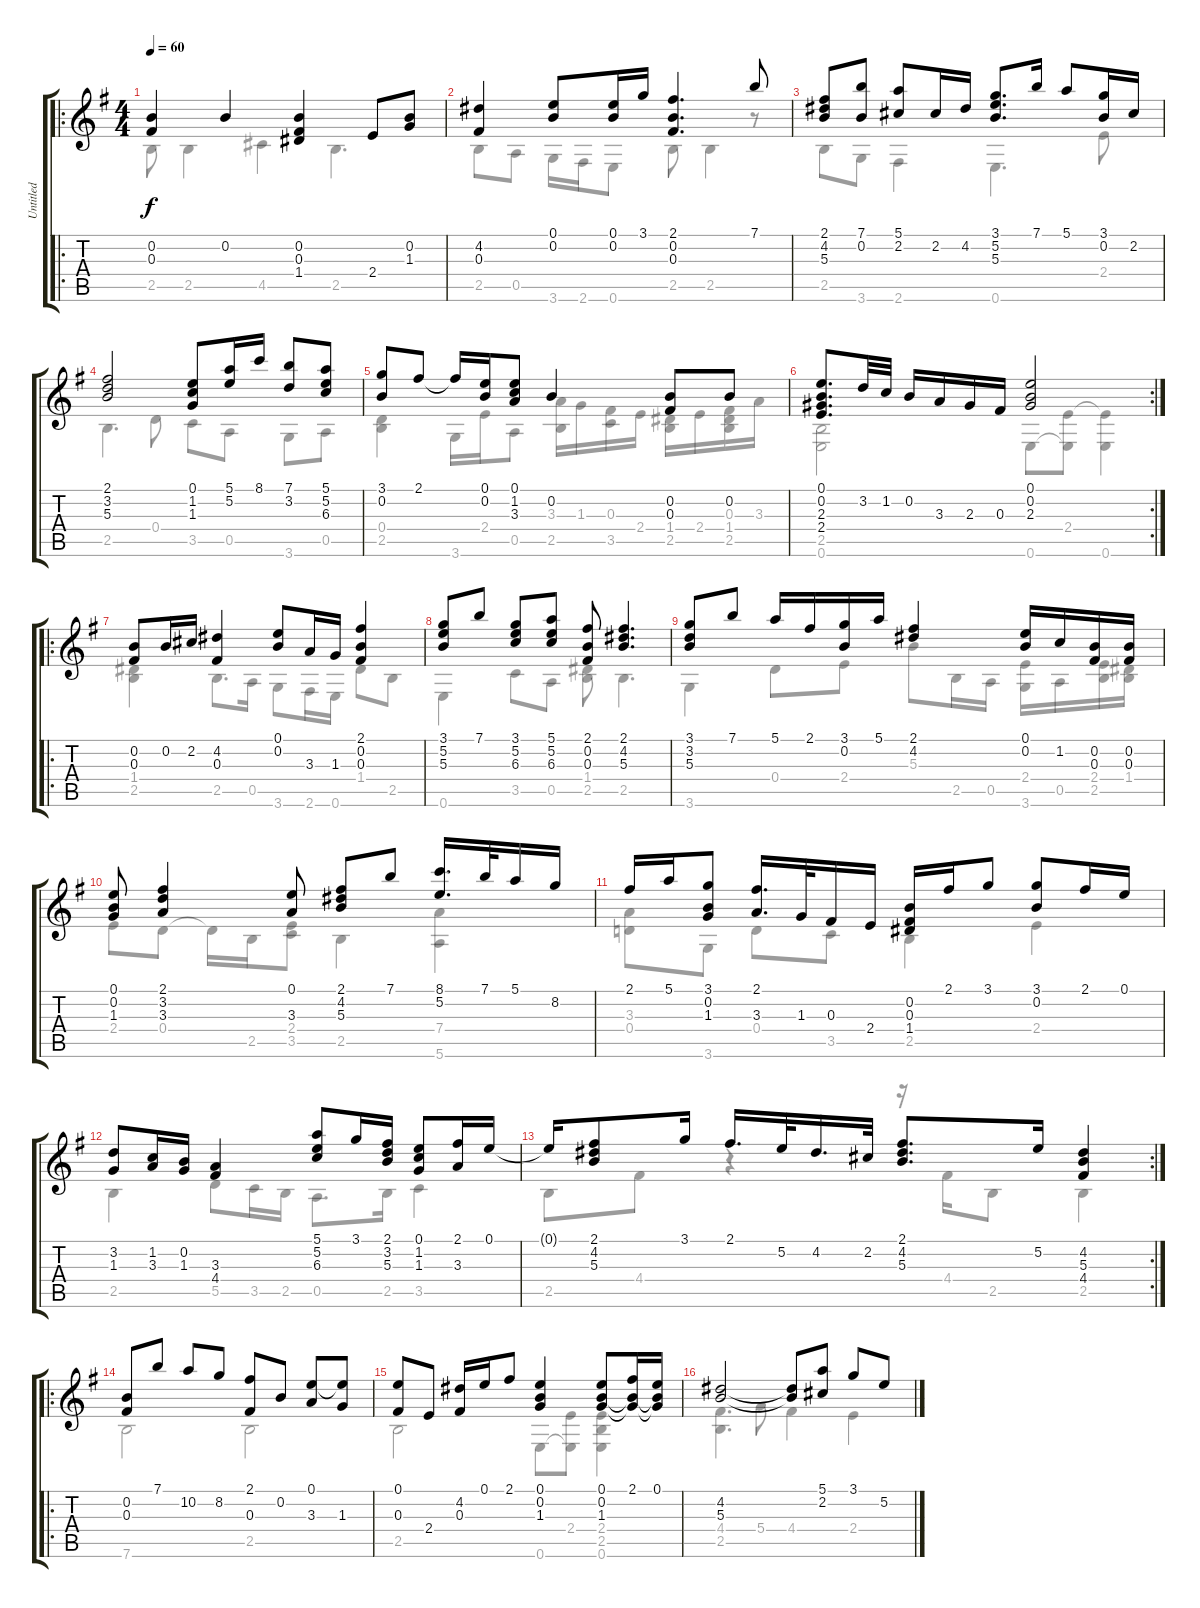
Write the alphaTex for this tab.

\track ("Untitled" "Untitled") {instrument acousticguitarnylon}
\staff {score tabs}
\tuning (E4 B3 Gb3 D3 A2 E2) {hide}
\voice
\ro
\ts (4 4)
\tempo 60
\clef g2
\ks g
(0.2 0.3).4{dy f instrument acousticguitarnylon} 0.2.4 (0.2 0.3 1.4).4 2.4.8 (0.2 1.3).8 |
(4.2 0.3).4 (0.1 0.2).8 (0.1 0.2).16 3.1.16 (2.1 0.2 0.3).4{d} 7.1.8 |
(2.1 4.2 5.3).8 (7.1 0.2).8 (5.1 2.2).8 2.2.16 4.2.16 (3.1 5.2 5.3).8{d} 7.1.16 5.1.8 (3.1 0.2).16 2.2.16 |
(2.1 3.2 5.3).2 (0.1 1.2 1.3).8 (5.1 5.2).16 8.1.16 (7.1 3.2).8 (5.1 5.2 6.3).8 |
(3.1 0.2).8 2.1.8 2.1{t}.16 (0.1 0.2).16 (0.1 1.2 3.3).8 0.2.4 (0.2 0.3).8 0.2.8 |
\rc 2
(0.1 0.2 2.3 2.4).8{d} 3.2.32 1.2.32 0.2.16 3.3.16 2.3.16 0.3.16 (0.1 0.2 2.3).2 |
\ro
(0.2 0.3).8 0.2.16 2.2.16 (4.2 0.3).4 (0.1 0.2).8 3.3.16 1.3.16 (2.1 0.2 0.3).4 |
(3.1 5.2 5.3).8 7.1.8 (3.1 5.2 6.3).8 (5.1 5.2 6.3).8 (2.1 0.2 0.3).8 (2.1 4.2 5.3).4{d} |
(3.1 3.2 5.3).8 7.1.8 5.1.16 2.1.16 (3.1 0.2).16 5.1.16 (2.1 4.2).4 (0.1 0.2).16 1.2.16 (0.2 0.3).16 (0.2 0.3).16 |
(0.1 0.2 1.3).8 (2.1 3.2 3.3).4 (0.1 3.3).8 (2.1 4.2 5.3).8 7.1.8 (8.1 5.2).16{d} 7.1.32 5.1.16 8.2.16 |
2.1.16 5.1.16 (3.1 0.2 1.3).8 (2.1 3.3).16{d} 1.3.32 0.3.16 2.4.16 (0.2 0.3 1.4).16 2.1.16 3.1.8 (3.1 0.2).8 2.1.16 0.1.16 |
(3.2 1.3).8 (1.2 3.3).16 (0.2 1.3).16 (3.3 4.4).4 (5.1 5.2 6.3).8 3.1.16 (2.1 3.2 5.3).16 (0.1 1.2 1.3).8 (2.1 3.3).16 0.1.16 |
\rc 2
0.1{t}.16 (2.1 4.2 5.3).8 3.1.16 2.1.16{d} 5.2.32 4.2.16{d} 2.2.32 (2.1 4.2 5.3).8{d} 5.2.16 (4.2 5.3 4.4).4 |
\ro
(0.2 0.3).8 7.1.8 10.2.8 8.2.8 (2.1 0.3).8 0.2.8 (0.1 3.3).8 (0.1{t} 1.3).8 |
(0.1 0.3).8 2.4.8 (4.2 0.3).16 0.1.16 2.1.8 (0.1 0.2 1.3).4 (0.1 0.2 1.3).8 (2.1 0.2{t} 1.3{t}).16 (0.1 0.2{t} 1.3{t}).16 |
(4.2 5.3).2 (4.2{t} 5.3{t}).8 (5.1 2.2).8 3.1.8 5.2.8
\voice
\clef g2
\ottava regular
\simile none
\ks g
2.5.8{dy f} 2.5.4 4.5.4 2.5.4{d} |
2.5.8 0.5.8 3.6.16 2.6.16 0.6.8 2.5.8 2.5.4 r.8 |
2.5.8 3.6.8 2.6.4 0.6.4{d} 2.4.8 |
2.5.4{d} 0.4.8 3.5.8 0.5.8 3.6.8 0.5.8 |
(0.4 2.5).4 3.6.16 2.4.16 0.5.8 (3.3 2.5).16 1.3.16 (0.3 3.5).16 2.4.16 (1.4 2.5).16 2.4.16 (0.3 1.4 2.5).16 3.3.16 |
(2.5 0.6).2 0.6.8 (2.4 0.6{t}).8 (2.4{t} 0.6).4 |
(1.4 2.5).4 2.5.8{d} 0.5.16 3.6.8 2.6.16 0.6.16 1.4.8 2.5.8 |
0.6.4 3.5.8 0.5.8 (1.4 2.5).8 2.5.4{d} |
3.6.4 0.4.8 2.4.8 5.3.8 2.5.16 0.5.16 (2.4 3.6).16 0.5.16 (2.4 2.5).16 (1.4 2.5{t}).16 |
2.4.8 0.4.8 0.4{t}.16 2.5.16 (2.4 3.5).8 2.5.4 (7.4 5.6).4 |
(3.3 0.4).8 3.6.8 0.4.8 3.5.8 2.5.4 2.4.4 |
2.5.4 5.5.8 3.5.16 2.5.16 0.5.8{d} 2.5.16 3.5.4 |
2.5.8 4.4.8 r.4 r.16 4.4.16 2.5.8 2.5.4 |
7.6.2 2.5.2 |
2.5.2 0.6.8 (2.4 0.6{t}).8 (2.4 2.5 0.6).4 |
(4.4 2.5).4{d} 5.4.8 4.4.4 2.4.4
